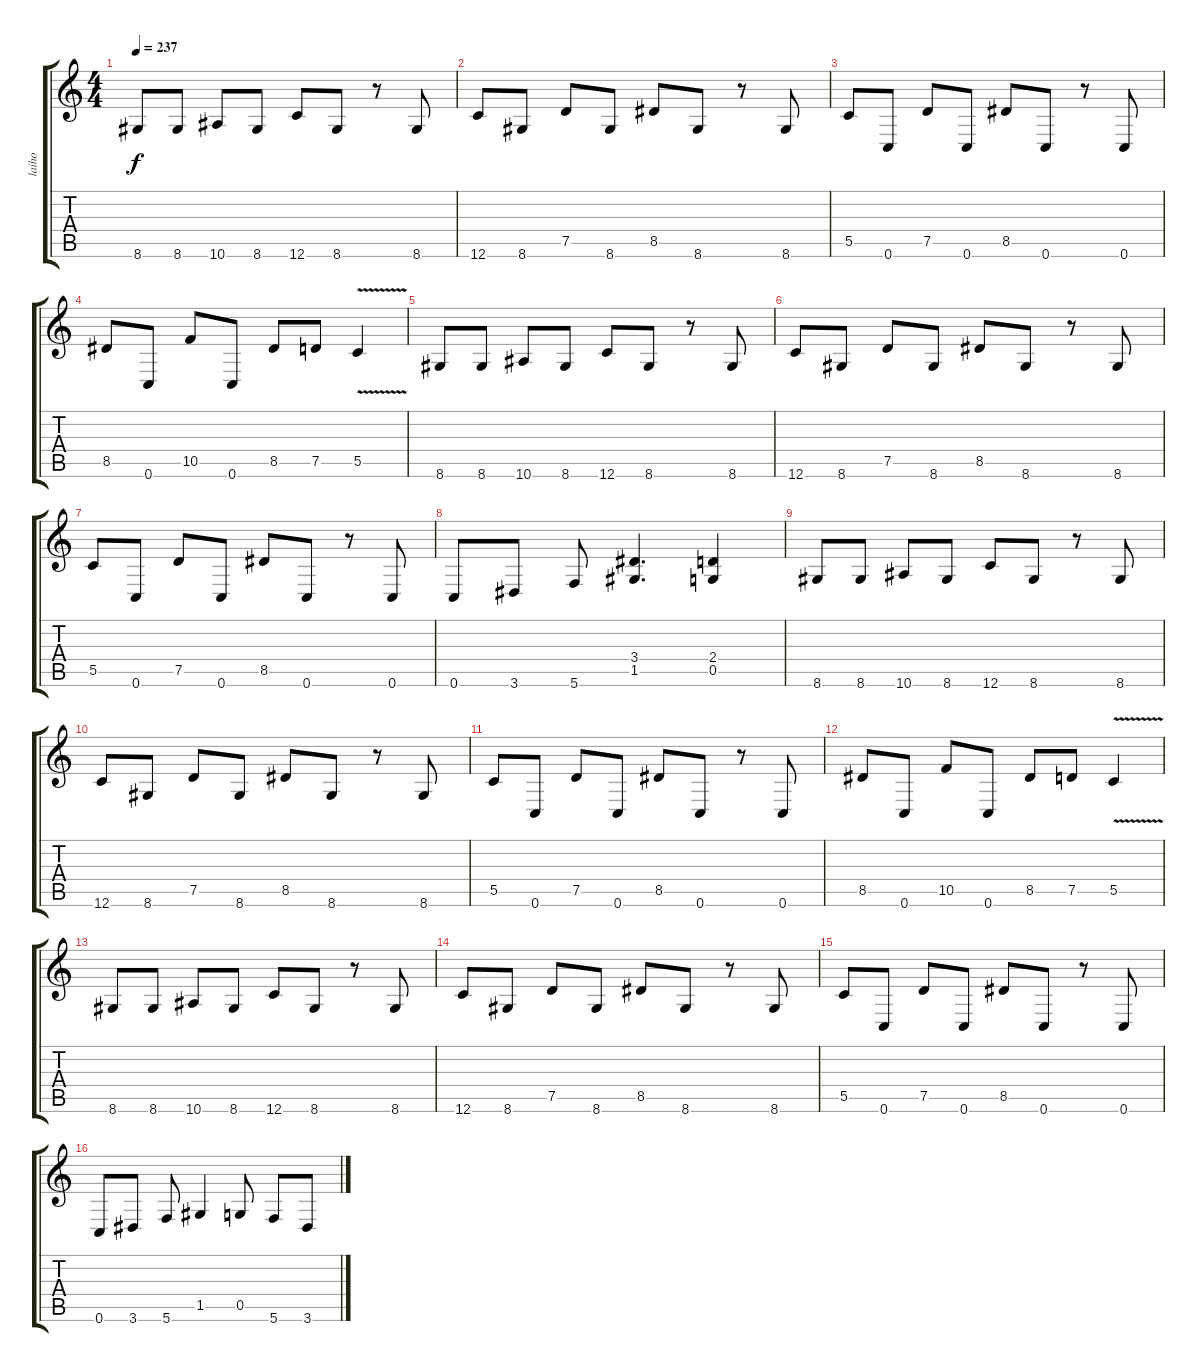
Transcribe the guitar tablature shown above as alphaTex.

\track ("laiho" "laiho") {instrument distortionguitar}
\staff {score tabs}
\tuning (D4 A3 F3 C3 G2 C2) {hide}
\ts (4 4)
\tempo 237
\clef g2
\ks c
8.6.8{dy f} 8.6.8 10.6.8 8.6.8 12.6.8 8.6.8 r.8 8.6.8 |
12.6.8 8.6.8 7.5.8 8.6.8 8.5.8 8.6.8 r.8 8.6.8 |
5.5.8 0.6.8 7.5.8 0.6.8 8.5.8 0.6.8 r.8 0.6.8 |
8.5.8 0.6.8 10.5.8 0.6.8 8.5.8 7.5.8 5.5{v}.4 |
8.6.8 8.6.8 10.6.8 8.6.8 12.6.8 8.6.8 r.8 8.6.8 |
12.6.8 8.6.8 7.5.8 8.6.8 8.5.8 8.6.8 r.8 8.6.8 |
5.5.8 0.6.8 7.5.8 0.6.8 8.5.8 0.6.8 r.8 0.6.8 |
0.6.8 3.6.8 5.6.8 (3.4 1.5).4{d} (2.4 0.5).4 |
8.6.8 8.6.8 10.6.8 8.6.8 12.6.8 8.6.8 r.8 8.6.8 |
12.6.8 8.6.8 7.5.8 8.6.8 8.5.8 8.6.8 r.8 8.6.8 |
5.5.8 0.6.8 7.5.8 0.6.8 8.5.8 0.6.8 r.8 0.6.8 |
8.5.8 0.6.8 10.5.8 0.6.8 8.5.8 7.5.8 5.5{v}.4 |
8.6.8 8.6.8 10.6.8 8.6.8 12.6.8 8.6.8 r.8 8.6.8 |
12.6.8 8.6.8 7.5.8 8.6.8 8.5.8 8.6.8 r.8 8.6.8 |
5.5.8 0.6.8 7.5.8 0.6.8 8.5.8 0.6.8 r.8 0.6.8 |
0.6.8 3.6.8 5.6.8 1.5.4 0.5.8 5.6.8 3.6.8
